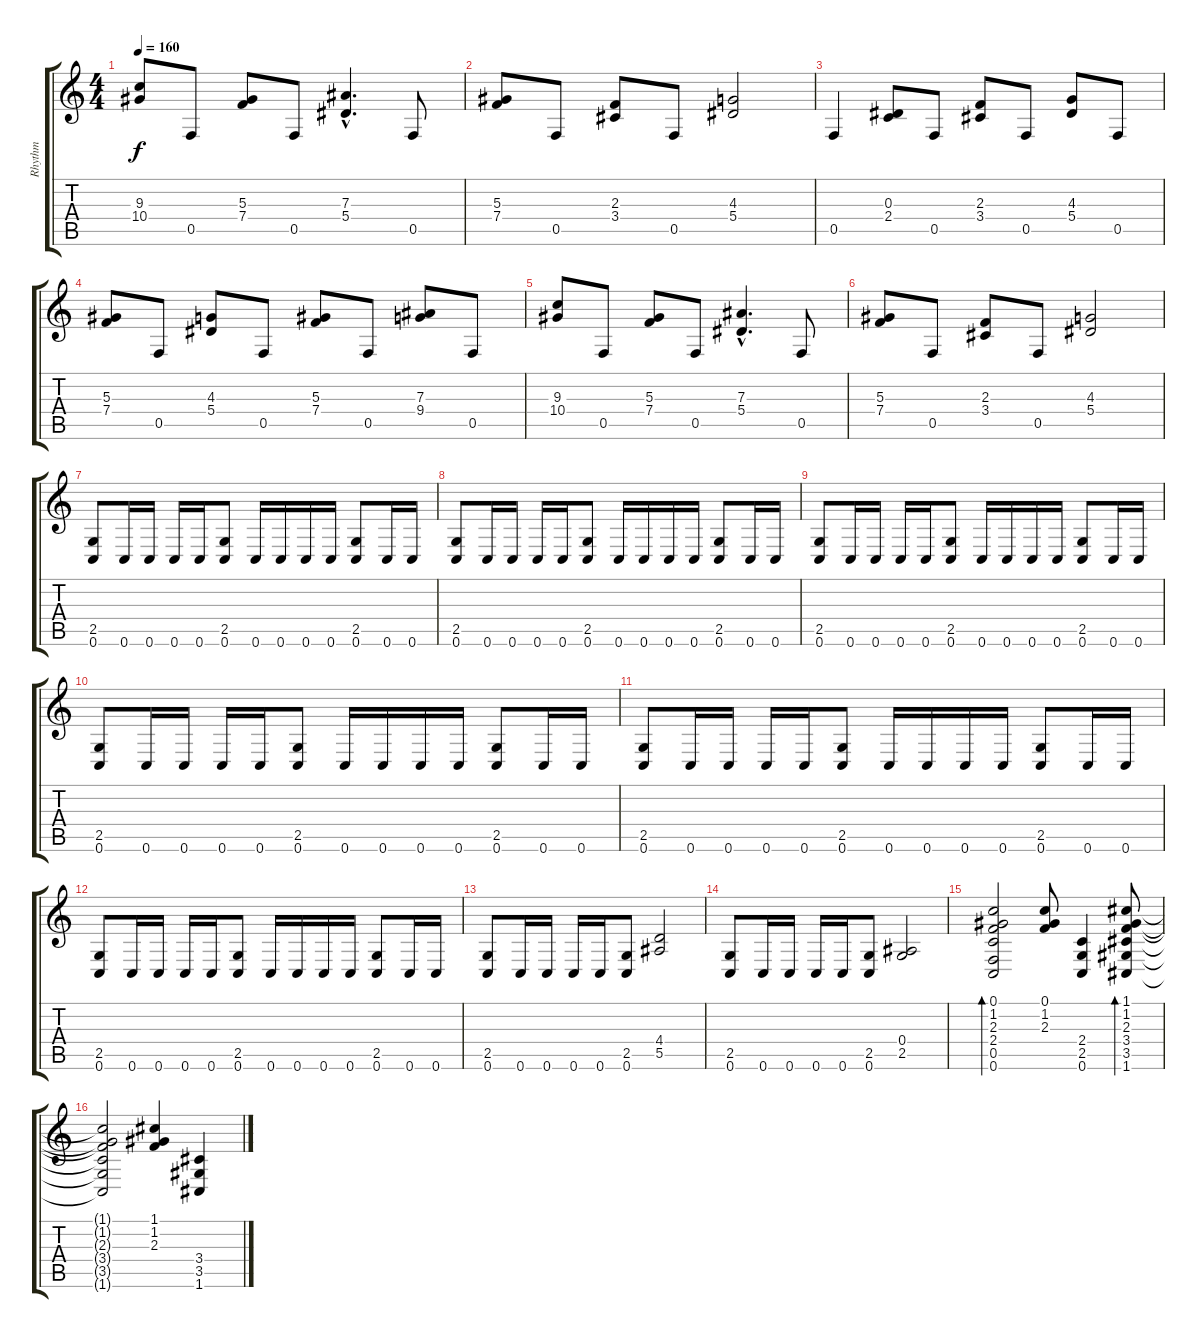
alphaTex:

\track ("Rhythm" "Rhythm") {instrument overdrivenguitar}
\staff {score tabs}
\tuning (C4 G3 Eb3 Bb2 F2 C2) {hide}
\ts (4 4)
\tempo 160
\clef g2
\ks c
(9.3 10.4).8{dy f} 0.5.8 (5.3 7.4).8 0.5.8 (7.3{hac} 5.4{hac}).4{d} 0.5.8 |
(5.3 7.4).8 0.5.8 (2.3 3.4).8 0.5.8 (4.3 5.4).2 |
0.5.4 (0.3 2.4).8 0.5.8 (2.3 3.4).8 0.5.8 (4.3 5.4).8 0.5.8 |
(5.3 7.4).8 0.5.8 (4.3 5.4).8 0.5.8 (5.3 7.4).8 0.5.8 (7.3 9.4).8 0.5.8 |
(9.3 10.4).8 0.5.8 (5.3 7.4).8 0.5.8 (7.3{hac} 5.4{hac}).4{d} 0.5.8 |
(5.3 7.4).8 0.5.8 (2.3 3.4).8 0.5.8 (4.3 5.4).2 |
(2.5 0.6).8 0.6.16 0.6.16 0.6.16 0.6.16 (2.5 0.6).8 0.6.16 0.6.16 0.6.16 0.6.16 (2.5 0.6).8 0.6.16 0.6.16 |
(2.5 0.6).8 0.6.16 0.6.16 0.6.16 0.6.16 (2.5 0.6).8 0.6.16 0.6.16 0.6.16 0.6.16 (2.5 0.6).8 0.6.16 0.6.16 |
(2.5 0.6).8 0.6.16 0.6.16 0.6.16 0.6.16 (2.5 0.6).8 0.6.16 0.6.16 0.6.16 0.6.16 (2.5 0.6).8 0.6.16 0.6.16 |
(2.5 0.6).8 0.6.16 0.6.16 0.6.16 0.6.16 (2.5 0.6).8 0.6.16 0.6.16 0.6.16 0.6.16 (2.5 0.6).8 0.6.16 0.6.16 |
(2.5 0.6).8 0.6.16 0.6.16 0.6.16 0.6.16 (2.5 0.6).8 0.6.16 0.6.16 0.6.16 0.6.16 (2.5 0.6).8 0.6.16 0.6.16 |
(2.5 0.6).8 0.6.16 0.6.16 0.6.16 0.6.16 (2.5 0.6).8 0.6.16 0.6.16 0.6.16 0.6.16 (2.5 0.6).8 0.6.16 0.6.16 |
(2.5 0.6).8{balance 12} 0.6.16 0.6.16 0.6.16 0.6.16 (2.5 0.6).8 (4.4 5.5).2 |
(2.5 0.6).8 0.6.16 0.6.16 0.6.16 0.6.16 (2.5 0.6).8 (0.4 2.5).2 |
(0.1 1.2 2.3 2.4 0.5 0.6).2{bd 240 balance 8 instrument electricguitarclean} (0.1 1.2 2.3).8 (2.4 2.5 0.6).4 (1.1 1.2 2.3 3.4 3.5 1.6).8{bd 240} |
(1.1{t} 1.2{t} 2.3{t} 3.4{t} 3.5{t} 1.6{t}).2 (1.1 1.2 2.3).4 (3.4 3.5 1.6).4
